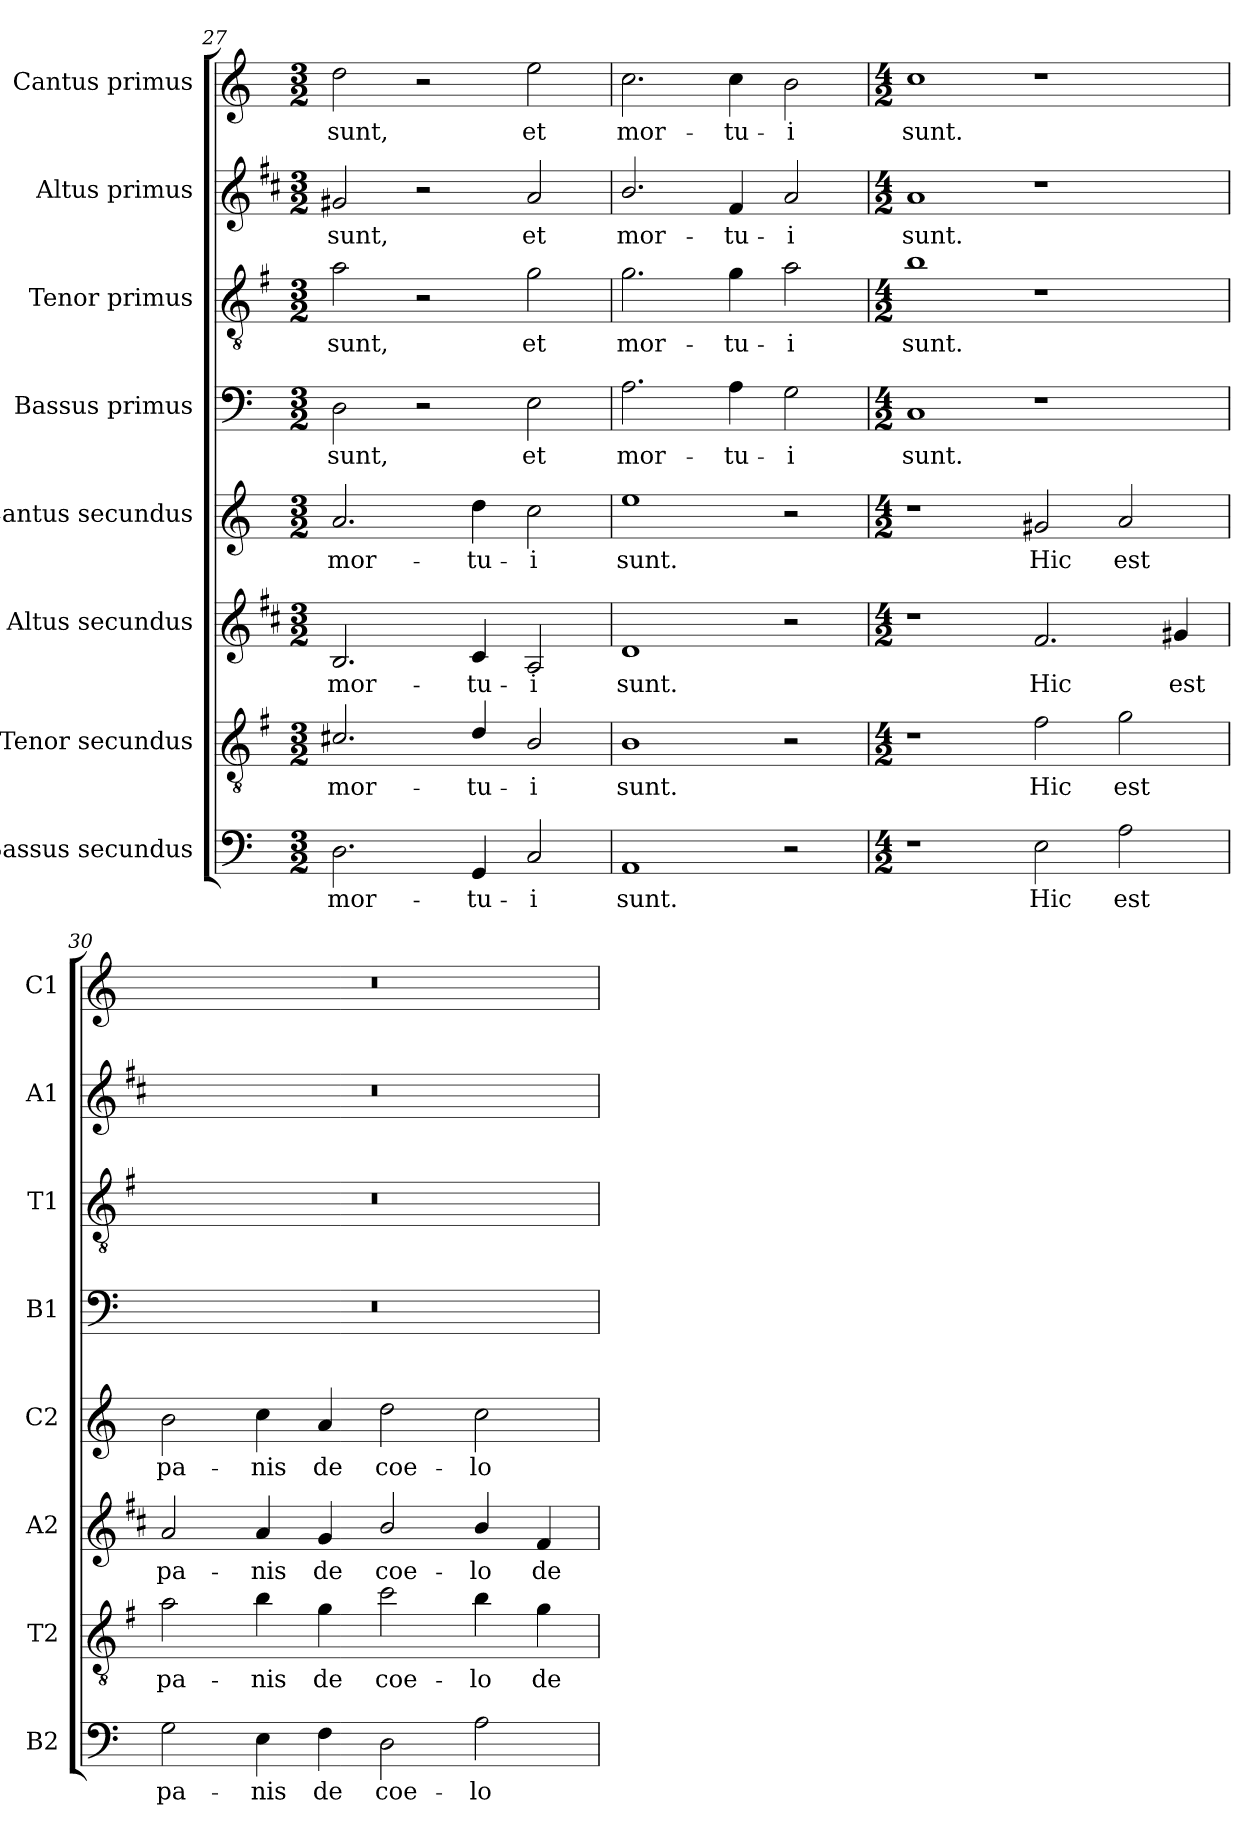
**kern	**text	**kern	**text	**kern	**text	**kern	**text	**kern	**text	**kern	**text	**kern	**text	**kern	**text
*part8	*part8	*part7	*part7	*part6	*part6	*part5	*part5	*part4	*part4	*part3	*part3	*part2	*part2	*part1	*part1
*staff8	*staff8	*staff7	*staff7	*staff6	*staff6	*staff5	*staff5	*staff4	*staff4	*staff3	*staff3	*staff2	*staff2	*staff1	*staff1
*I"Bassus secundus	*	*I"Tenor secundus	*	*I"Altus secundus	*	*I"Cantus secundus	*	*I"Bassus primus	*	*I"Tenor primus	*	*I"Altus primus	*	*I"Cantus primus	*
*I'B2	*	*I'T2	*	*I'A2	*	*I'C2	*	*I'B1	*	*I'T1	*	*I'A1	*	*I'C1	*
*clefF4	*	*clefGv2	*	*clefG2	*	*clefG2	*	*clefF4	*	*clefGv2	*	*clefG2	*	*clefG2	*
*	*	*ITrd4c7	*	*ITrd1c2	*	*	*	*	*	*ITrd4c7	*	*ITrd1c2	*	*	*
*k[]	*	*k[]	*	*k[]	*	*k[]	*	*k[]	*	*k[]	*	*k[]	*	*k[]	*
*C:	*	*C:	*	*C:	*	*C:	*	*C:	*	*C:	*	*C:	*	*C:	*
*M3/2	*	*M3/2	*	*M3/2	*	*M3/2	*	*M3/2	*	*M3/2	*	*M3/2	*	*M3/2	*
=27	=27	=27	=27	=27	=27	=27	=27	=27	=27	=27	=27	=27	=27	=27	=27
!	!LO:LY:b	!	!LO:LY:b	!	!LO:LY:b	!	!LO:LY:b	!	!LO:LY:b	!	!LO:LY:b	!	!LO:LY:b	!	!LO:LY:b
2.D\	mor-	2.F#X/	mor-	2.A/	mor-	2.a/	mor-	2D\	sunt,	2d\	sunt,	2f#X/	sunt,	2dd\	sunt,
.	.	.	.	.	.	.	.	2r	.	2r	.	2r	.	2r	.
!	!LO:LY:b	!	!LO:LY:b	!	!LO:LY:b	!	!LO:LY:b	!	!	!	!	!	!	!	!
4GG/	-tu-	4G/	-tu-	4B/	-tu-	4dd\	-tu-	.	.	.	.	.	.	.	.
!	!LO:LY:b	!	!LO:LY:b	!	!LO:LY:b	!	!LO:LY:b	!	!LO:LY:b	!	!LO:LY:b	!	!LO:LY:b	!	!LO:LY:b
2C/	-i	2E/	-i	2G/	-i	2cc\	-i	2E\	et	2c\	et	2g/	et	2ee\	et
=28	=28	=28	=28	=28	=28	=28	=28	=28	=28	=28	=28	=28	=28	=28	=28
!	!LO:LY:b	!	!LO:LY:b	!	!LO:LY:b	!	!LO:LY:b	!	!LO:LY:b	!	!LO:LY:b	!	!LO:LY:b	!	!LO:LY:b
1AA	sunt.	1E	sunt.	1c	sunt.	1ee	sunt.	2.A\	mor-	2.c\	mor-	2.a/	mor-	2.cc\	mor-
!	!	!	!	!	!	!	!	!	!LO:LY:b	!	!LO:LY:b	!	!LO:LY:b	!	!LO:LY:b
.	.	.	.	.	.	.	.	4A\	-tu-	4c\	-tu-	4e/	-tu-	4cc\	-tu-
!	!	!	!	!	!	!	!	!	!LO:LY:b	!	!LO:LY:b	!	!LO:LY:b	!	!LO:LY:b
2r	.	2r	.	2r	.	2r	.	2G\	-i	2d\	-i	2g/	-i	2b\	-i
=29	=29	=29	=29	=29	=29	=29	=29	=29	=29	=29	=29	=29	=29	=29	=29
*M4/2	*	*M4/2	*	*M4/2	*	*M4/2	*	*M4/2	*	*M4/2	*	*M4/2	*	*M4/2	*
!	!	!	!	!	!	!	!	!	!LO:LY:b	!	!LO:LY:b	!	!LO:LY:b	!	!LO:LY:b
1r	.	1r	.	1r	.	1r	.	1C	sunt.	1e	sunt.	1g	sunt.	1cc	sunt.
!	!LO:LY:b	!	!LO:LY:b	!	!LO:LY:b	!	!LO:LY:b	!	!	!	!	!	!	!	!
2E\	Hic	2B\	Hic	2.e/	Hic	2g#X/	Hic	1r	.	1r	.	1r	.	1r	.
!	!LO:LY:b	!	!LO:LY:b	!	!	!	!LO:LY:b	!	!	!	!	!	!	!	!
2A\	est	2c\	est	.	.	2a/	est	.	.	.	.	.	.	.	.
!	!	!	!	!	!LO:LY:b	!	!	!	!	!	!	!	!	!	!
.	.	.	.	4f#X/	est	.	.	.	.	.	.	.	.	.	.
!!LO:PB:g=z
=30	=30	=30	=30	=30	=30	=30	=30	=30	=30	=30	=30	=30	=30	=30	=30
!	!LO:LY:b	!	!LO:LY:b	!	!LO:LY:b	!	!LO:LY:b	!	!	!	!	!	!	!	!
2G\	pa-	2d\	pa-	2g/	pa-	2b\	pa-	0r	.	0r	.	0r	.	0r	.
!	!LO:LY:b	!	!LO:LY:b	!	!LO:LY:b	!	!LO:LY:b	!	!	!	!	!	!	!	!
4E\	-nis	4e\	-nis	4g/	-nis	4cc\	-nis	.	.	.	.	.	.	.	.
!	!LO:LY:b	!	!LO:LY:b	!	!LO:LY:b	!	!LO:LY:b	!	!	!	!	!	!	!	!
4F\	de	4c\	de	4f/	de	4a/	de	.	.	.	.	.	.	.	.
!	!LO:LY:b	!	!LO:LY:b	!	!LO:LY:b	!	!LO:LY:b	!	!	!	!	!	!	!	!
2D\	coe-	2f\	coe-	2a/	coe-	2dd\	coe-	.	.	.	.	.	.	.	.
!	!LO:LY:b	!	!LO:LY:b	!	!LO:LY:b	!	!LO:LY:b	!	!	!	!	!	!	!	!
2A\	-lo	4e\	-lo	4a/	-lo	2cc\	-lo	.	.	.	.	.	.	.	.
!	!	!	!LO:LY:b	!	!LO:LY:b	!	!	!	!	!	!	!	!	!	!
.	.	4c\	de-	4e/	de-	.	.	.	.	.	.	.	.	.	.
=	=	=	=	=	=	=	=	=	=	=	=	=	=	=	=
*-	*-	*-	*-	*-	*-	*-	*-	*-	*-	*-	*-	*-	*-	*-	*-
